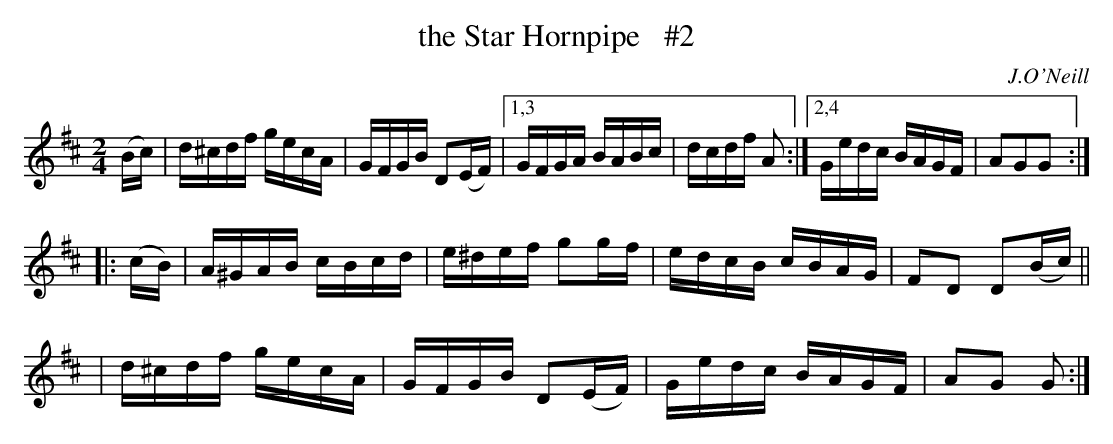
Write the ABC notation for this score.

X:1
T: the Star Hornpipe   #2
O: J.O'Neill
M: 2/4
L: 1/16
K: D
(Bc) \
| d^cdf gecA | GFGB D2(EF) |[1,3 GFGA BABc | dcdf A2 :|[2,4 Gedc BAGF | A2G2G2 :|
|: (cB) \
| A^GAB cBcd | e^def g2g-f | edcB cBAG | F2D2 D2(Bc) ||
| d^cdf gecA | GFGB D2(EF) | Gedc BAGF | A2G2 G2 :|
